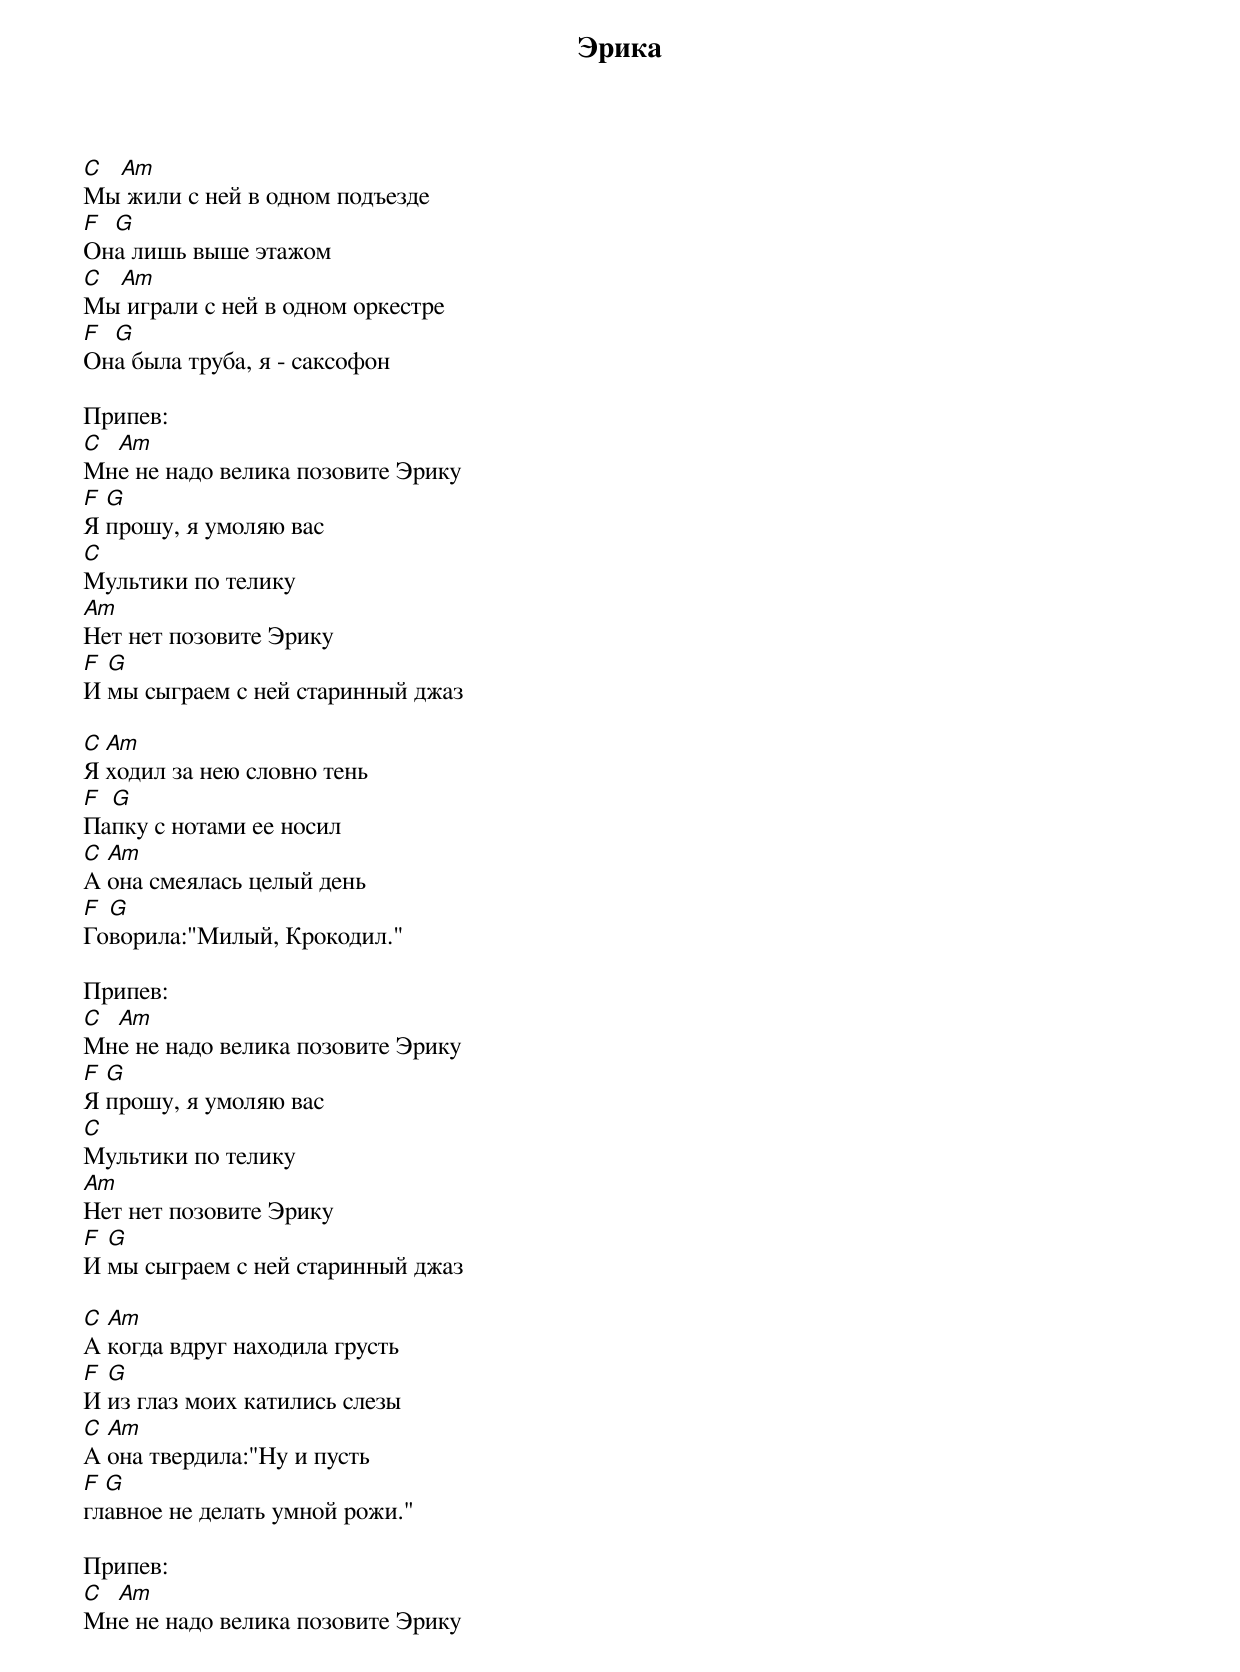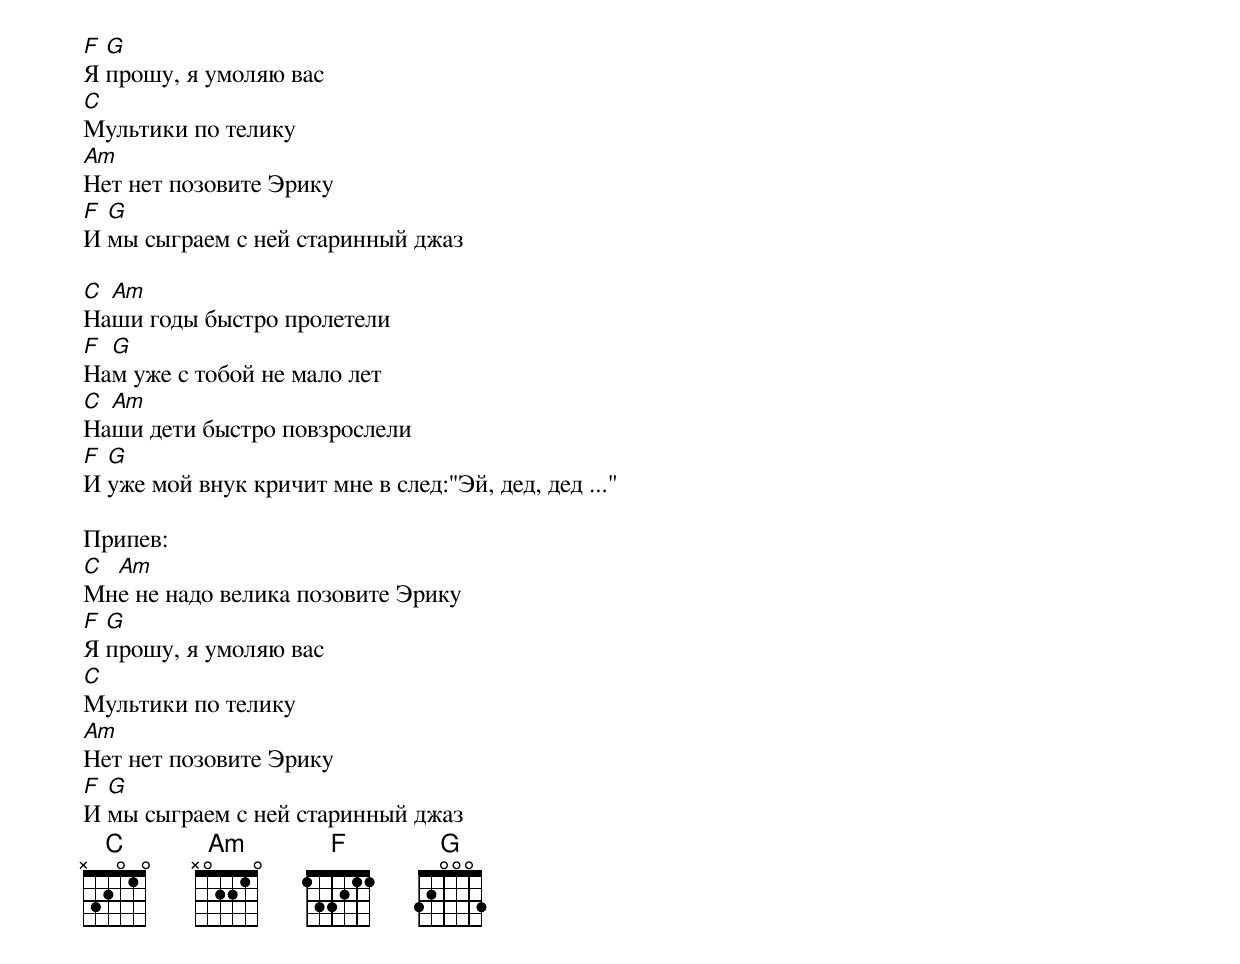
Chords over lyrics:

Эрика

C Am
Мы жили с ней в одном подъезде
F G
Она лишь выше этажом
C Am
Мы играли с ней в одном оркестре
F G
Она была труба, я - саксофон

Припев:
C Am
Мне не надо велика позовите Эрику
F G
Я прошу, я умоляю вас
C
Мультики по телику
Am
Нет нет позовите Эрику
F G
И мы сыграем с ней старинный джаз

C Am
Я ходил за нею словно тень
F G
Папку с нотами ее носил
C Am
А она смеялась целый день
F G
Говорила:"Милый, Крокодил."

Припев:
C Am
Мне не надо велика позовите Эрику
F G
Я прошу, я умоляю вас
C
Мультики по телику
Am
Нет нет позовите Эрику
F G
И мы сыграем с ней старинный джаз

C Am
А когда вдруг находила грусть
F G
И из глаз моих катились слезы
C Am
А она твердила:"Ну и пусть
F G
главное не делать умной рожи."

Припев:
C Am
Мне не надо велика позовите Эрику
F G
Я прошу, я умоляю вас
C
Мультики по телику
Am
Нет нет позовите Эрику
F G
И мы сыграем с ней старинный джаз

C Am
Наши годы быстро пролетели
F G
Нам уже с тобой не мало лет
C Am
Наши дети быстро повзрослели
F G
И уже мой внук кричит мне в след:"Эй, дед, дед ..."

Припев:
C Am
Мне не надо велика позовите Эрику
F G
Я прошу, я умоляю вас
C
Мультики по телику
Am
Нет нет позовите Эрику
F G
И мы сыграем с ней старинный джаз
